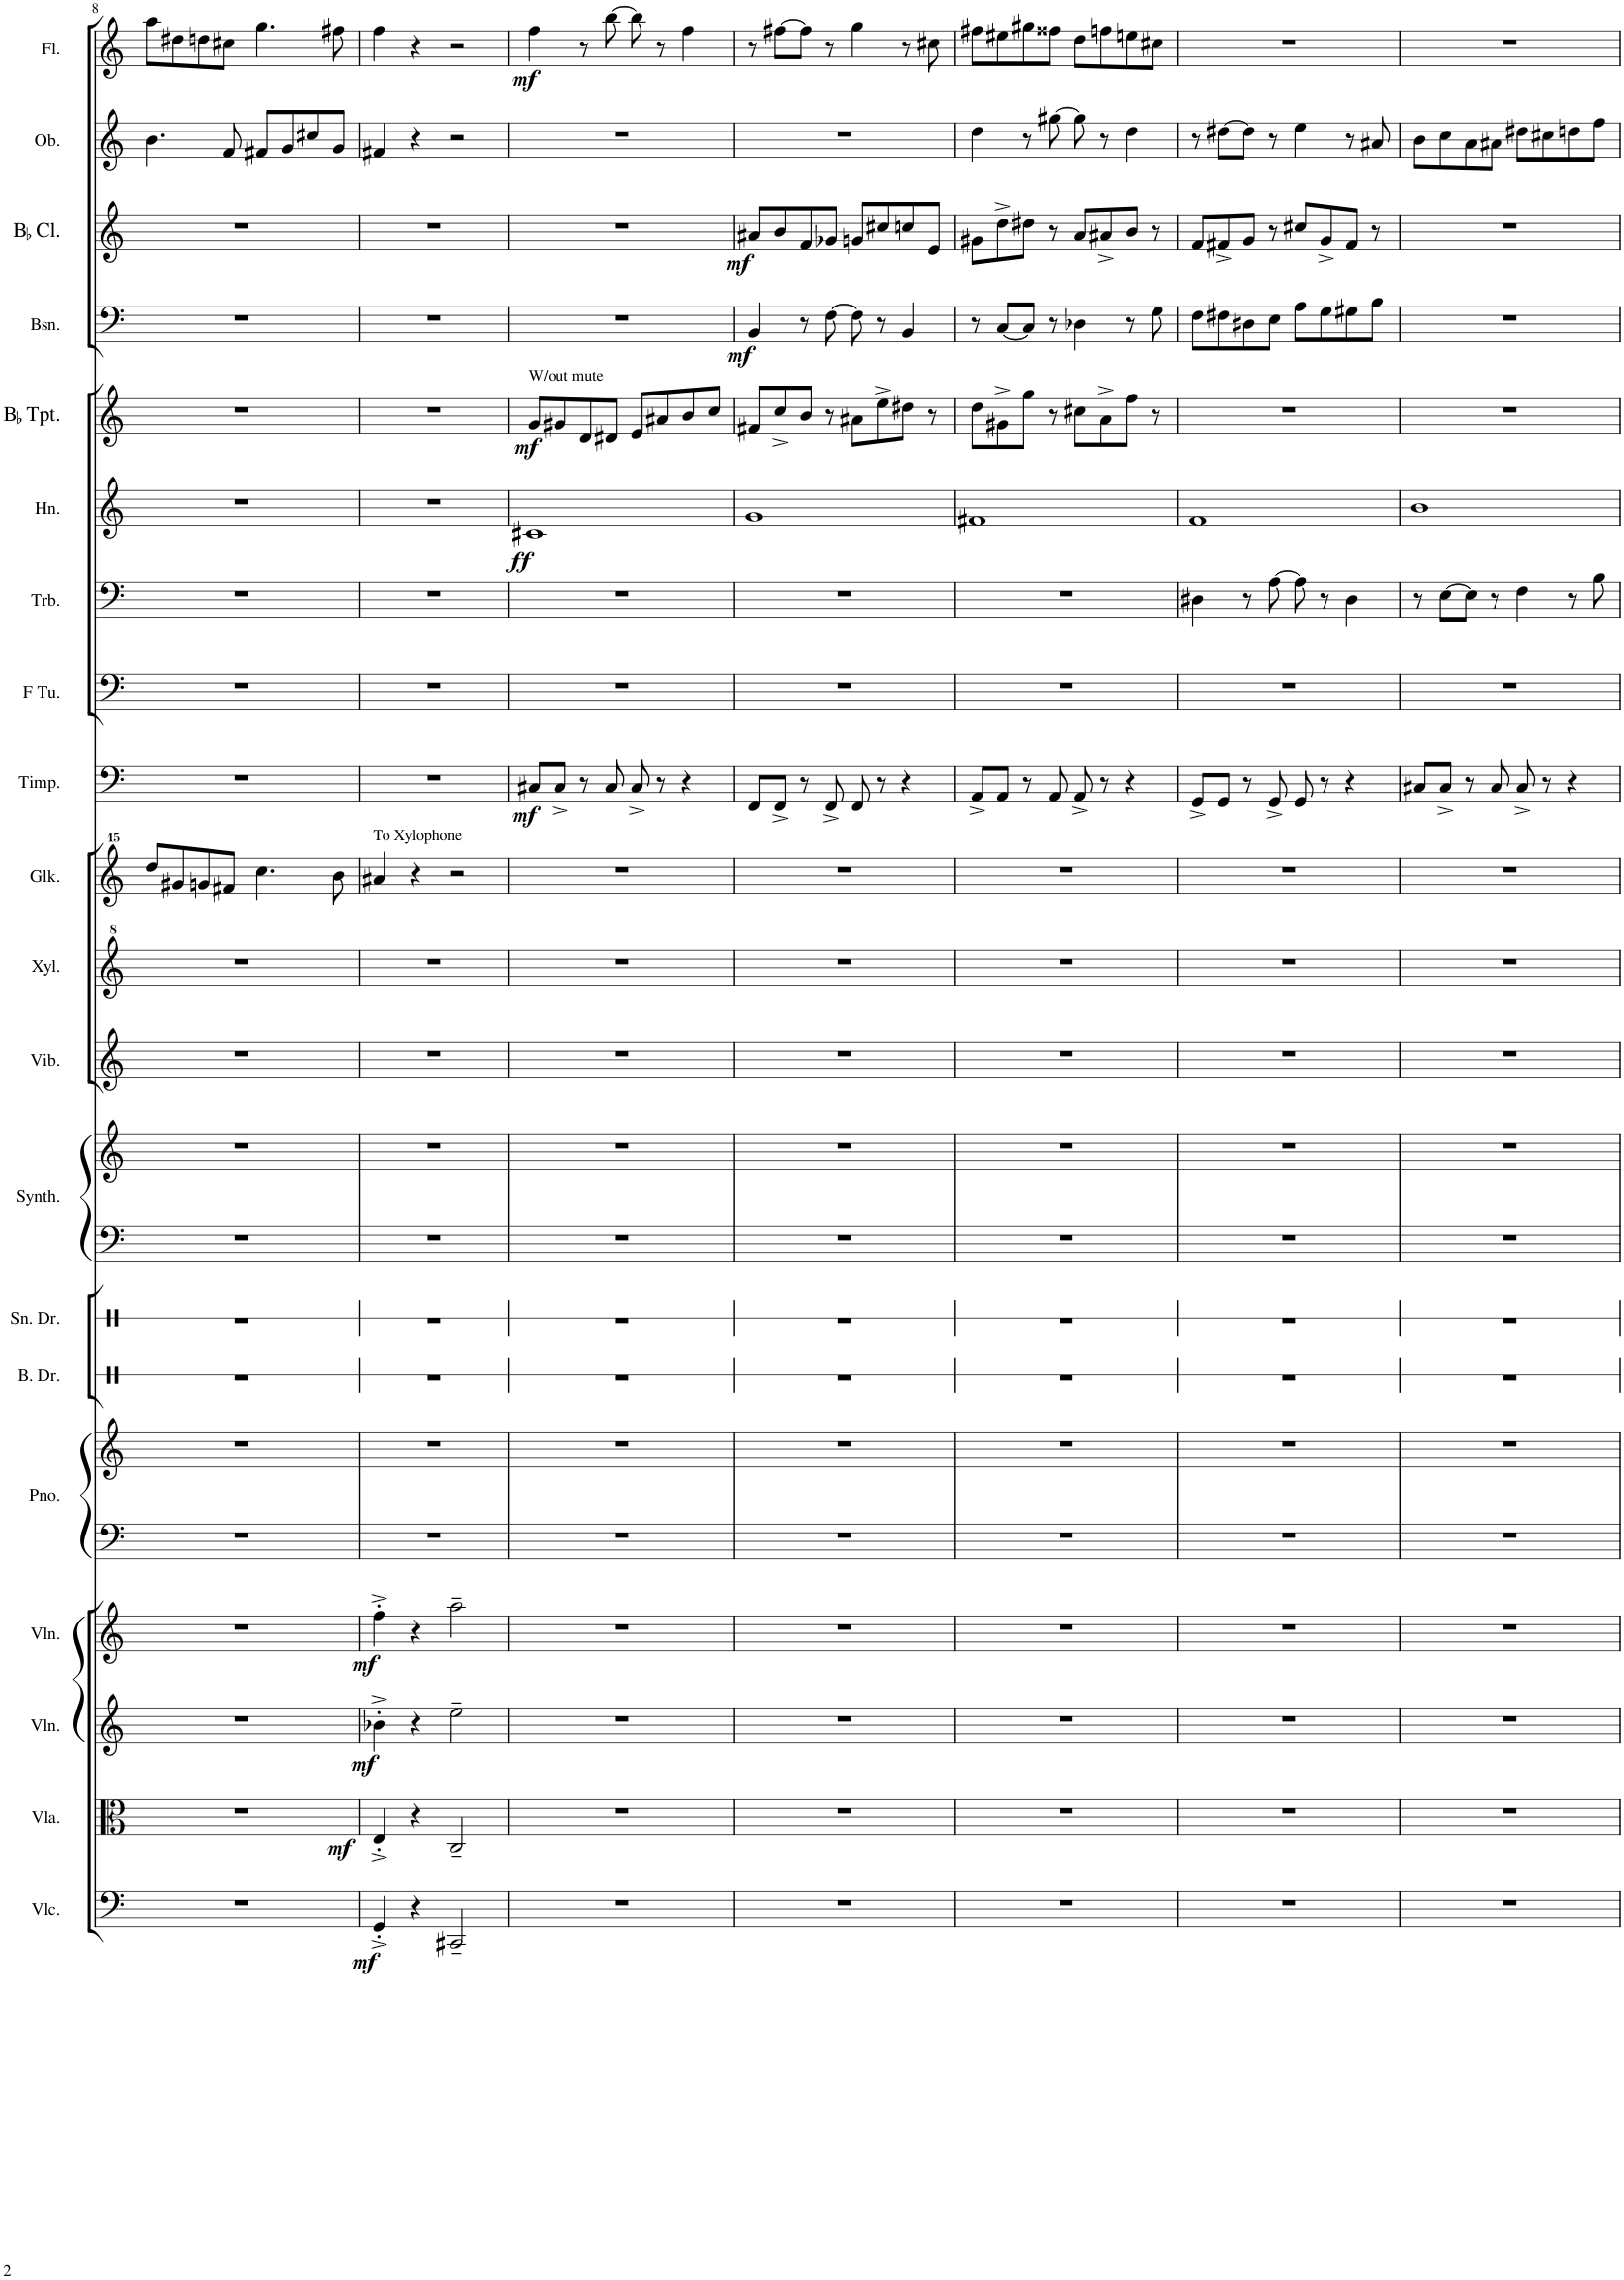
**kern	**dynam	**kern	**dynam	**kern	**dynam	**kern	**dynam	**kern	**kern	**kern	**kern	**kern	**kern	**kern	**kern	**kern	**kern	**dynam	**kern	**kern	**kern	**dynam	**kern	**dynam	**kern	**dynam	**kern	**dynam	**kern	**kern	**dynam
*part20	*part20	*part19	*part19	*part18	*part18	*part17	*part17	*part16	*part16	*part15	*part14	*part13	*part13	*part12	*part11	*part10	*part9	*part9	*part8	*part7	*part6	*part6	*part5	*part5	*part4	*part4	*part3	*part3	*part2	*part1	*part1
*staff22	*staff22	*staff21	*staff21	*staff20	*staff20	*staff19	*staff19	*staff18	*staff17	*staff16	*staff15	*staff14	*staff13	*staff12	*staff11	*staff10	*staff9	*staff9	*staff8	*staff7	*staff6	*staff6	*staff5	*staff5	*staff4	*staff4	*staff3	*staff3	*staff2	*staff1	*staff1
*I"Violoncello	*	*I"Viola	*	*I"Violin	*	*I"Violin	*	*I"Piano	*	*I"Bass Drum	*I"Snare Drum	*I"Keyboard Synthesizer	*	*I"Vibraphone	*I"Xylophone	*I"Mallets (One Player) Glockenspiel	*I"Timpani	*	*I"F Tuba	*I"Trombone	*I"Horn	*	*I"BaccidentalFlat Trumpet	*	*I"Bassoon	*	*I"BaccidentalFlat Clarinet	*	*I"Oboe	*I"Flute	*
*I'Vlc.	*	*I'Vla.	*	*I'Vln.	*	*I'Vln.	*	*I'Pno.	*	*I'B. Dr.	*I'Sn. Dr.	*I'Synth.	*	*I'Vib.	*I'Xyl.	*I'Glk.	*I'Timp.	*	*I'F Tu.	*I'Trb.	*I'Hn.	*	*I'BaccidentalFlat Tpt.	*	*I'Bsn.	*	*I'BaccidentalFlat Cl.	*	*I'Ob.	*I'Fl.	*
!!LO:PB:g=z
*clefF4	*	*clefC3	*	*clefG2	*	*clefG2	*	*clefF4	*clefG2	*clefX	*clefX	*clefF4	*clefG2	*clefG2	*clefG^2	*clefG^^2	*clefF4	*	*clefF4	*clefF4	*clefG2	*	*clefG2	*	*clefF4	*	*clefG2	*	*clefG2	*clefG2	*
*	*	*	*	*	*	*	*	*	*	*	*	*	*	*	*	*	*	*	*	*	*ITrd4c7	*	*ITrd1c2	*	*	*	*ITrd1c2	*	*	*	*
*k[]	*	*k[]	*	*k[]	*	*k[]	*	*k[]	*k[]	*k[]	*k[]	*k[]	*k[]	*k[]	*k[]	*k[]	*k[]	*	*k[]	*k[]	*k[]	*	*k[]	*	*k[]	*	*k[]	*	*k[]	*k[]	*
*M4/4	*	*M4/4	*	*M4/4	*	*M4/4	*	*M4/4	*M4/4	*M4/4	*M4/4	*M4/4	*M4/4	*M4/4	*M4/4	*M4/4	*M4/4	*	*M4/4	*M4/4	*M4/4	*	*M4/4	*	*M4/4	*	*M4/4	*	*M4/4	*M4/4	*
=8	=8	=8	=8	=8	=8	=8	=8	=8	=8	=8	=8	=8	=8	=8	=8	=8	=8	=8	=8	=8	=8	=8	=8	=8	=8	=8	=8	=8	=8	=8	=8
1r	.	1r	.	1r	.	1r	.	1r	1r	1r	1r	1r	1r	1r	1r	8dddd/L	1r	.	1r	1r	1r	.	1r	.	1r	.	1r	.	4.b\	8aa\L	.
.	.	.	.	.	.	.	.	.	.	.	.	.	.	.	.	8ggg#X/	.	.	.	.	.	.	.	.	.	.	.	.	.	8dd#X\	.
.	.	.	.	.	.	.	.	.	.	.	.	.	.	.	.	8gggn/	.	.	.	.	.	.	.	.	.	.	.	.	.	8ddn\	.
.	.	.	.	.	.	.	.	.	.	.	.	.	.	.	.	8fff#X/J	.	.	.	.	.	.	.	.	.	.	.	.	8f/	8cc#X\J	.
.	.	.	.	.	.	.	.	.	.	.	.	.	.	.	.	4.cccc\	.	.	.	.	.	.	.	.	.	.	.	.	8f#X/L	4.gg\	.
.	.	.	.	.	.	.	.	.	.	.	.	.	.	.	.	.	.	.	.	.	.	.	.	.	.	.	.	.	8g/	.	.
.	.	.	.	.	.	.	.	.	.	.	.	.	.	.	.	.	.	.	.	.	.	.	.	.	.	.	.	.	8cc#X/	.	.
.	.	.	.	.	.	.	.	.	.	.	.	.	.	.	.	8bbb\	.	.	.	.	.	.	.	.	.	.	.	.	8g/J	8ff#X\	.
=9	=9	=9	=9	=9	=9	=9	=9	=9	=9	=9	=9	=9	=9	=9	=9	=9	=9	=9	=9	=9	=9	=9	=9	=9	=9	=9	=9	=9	=9	=9	=9
!	!	!	!	!	!	!	!	!	!	!	!	!	!	!	!	!LO:TX:a:t=To Xylophone	!	!	!	!	!	!	!	!	!	!	!	!	!	!	!
!	!LO:DY:b	!	!LO:DY:b	!	!LO:DY:b	!	!LO:DY:b	!	!	!	!	!	!	!	!	!	!	!	!	!	!	!	!	!	!	!	!	!	!	!	!
4GG'^/	mf	4E'^/	mf	4b-X'^\	mf	4ff'^\	mf	1r	1r	1r	1r	1r	1r	1r	1r	4aaa#X/	1r	.	1r	1r	1r	.	1r	.	1r	.	1r	.	4f#X/	4ff\	.
4r	.	4r	.	4r	.	4r	.	.	.	.	.	.	.	.	.	4r	.	.	.	.	.	.	.	.	.	.	.	.	4r	4r	.
2CC#X~/	.	2C~/	.	2ee~\	.	2aa~\	.	.	.	.	.	.	.	.	.	2r	.	.	.	.	.	.	.	.	.	.	.	.	2r	2r	.
=10	=10	=10	=10	=10	=10	=10	=10	=10	=10	=10	=10	=10	=10	=10	=10	=10	=10	=10	=10	=10	=10	=10	=10	=10	=10	=10	=10	=10	=10	=10	=10
!	!	!	!	!	!	!	!	!	!	!	!	!	!	!	!	!	!	!	!	!	!	!	!LO:TX:a:t=W/out mute	!	!	!	!	!	!	!	!
!	!	!	!	!	!	!	!	!	!	!	!	!	!	!	!	!	!	!LO:DY:b	!	!	!	!LO:DY:b	!	!LO:DY:b	!	!	!	!	!	!	!LO:DY:b
1r	.	1r	.	1r	.	1r	.	1r	1r	1r	1r	1r	1r	1r	1r	1r	8C#X/L	mf	1r	1r	1c#X	ff	8g/L	mf	1r	.	1r	.	1r	4ff\	mf
.	.	.	.	.	.	.	.	.	.	.	.	.	.	.	.	.	8C#^/J	.	.	.	.	.	8g#X/	.	.	.	.	.	.	.	.
.	.	.	.	.	.	.	.	.	.	.	.	.	.	.	.	.	8r	.	.	.	.	.	8d/	.	.	.	.	.	.	8r	.
.	.	.	.	.	.	.	.	.	.	.	.	.	.	.	.	.	8C#/	.	.	.	.	.	8d#X/J	.	.	.	.	.	.	[8bb\	.
.	.	.	.	.	.	.	.	.	.	.	.	.	.	.	.	.	8C#^/	.	.	.	.	.	8e/L	.	.	.	.	.	.	8bb\]	.
.	.	.	.	.	.	.	.	.	.	.	.	.	.	.	.	.	8r	.	.	.	.	.	8a#X/	.	.	.	.	.	.	8r	.
.	.	.	.	.	.	.	.	.	.	.	.	.	.	.	.	.	4r	.	.	.	.	.	8b/	.	.	.	.	.	.	4ff\	.
.	.	.	.	.	.	.	.	.	.	.	.	.	.	.	.	.	.	.	.	.	.	.	8cc/J	.	.	.	.	.	.	.	.
=11	=11	=11	=11	=11	=11	=11	=11	=11	=11	=11	=11	=11	=11	=11	=11	=11	=11	=11	=11	=11	=11	=11	=11	=11	=11	=11	=11	=11	=11	=11	=11
!	!	!	!	!	!	!	!	!	!	!	!	!	!	!	!	!	!	!	!	!	!	!	!	!	!	!LO:DY:b	!	!LO:DY:b	!	!	!
1r	.	1r	.	1r	.	1r	.	1r	1r	1r	1r	1r	1r	1r	1r	1r	8FF/L	.	1r	1r	1g	.	8f#X/L	.	4BB/	mf	8a#X/L	mf	1r	8r	.
.	.	.	.	.	.	.	.	.	.	.	.	.	.	.	.	.	8FF^/J	.	.	.	.	.	8cc^/	.	.	.	8b/	.	.	[8ff#X\L	.
.	.	.	.	.	.	.	.	.	.	.	.	.	.	.	.	.	8r	.	.	.	.	.	8b/J	.	8r	.	8f/	.	.	8ff#\J]	.
.	.	.	.	.	.	.	.	.	.	.	.	.	.	.	.	.	8FF^/	.	.	.	.	.	8r	.	[8F\	.	8g-X/J	.	.	8r	.
.	.	.	.	.	.	.	.	.	.	.	.	.	.	.	.	.	8FF/	.	.	.	.	.	8a#X\L	.	8F\]	.	8gn/L	.	.	4gg\	.
.	.	.	.	.	.	.	.	.	.	.	.	.	.	.	.	.	8r	.	.	.	.	.	8ee^\	.	8r	.	8cc#X/	.	.	.	.
.	.	.	.	.	.	.	.	.	.	.	.	.	.	.	.	.	4r	.	.	.	.	.	8dd#X\J	.	4BB/	.	8ccn/	.	.	8r	.
.	.	.	.	.	.	.	.	.	.	.	.	.	.	.	.	.	.	.	.	.	.	.	8r	.	.	.	8e/J	.	.	8cc#X\	.
=12	=12	=12	=12	=12	=12	=12	=12	=12	=12	=12	=12	=12	=12	=12	=12	=12	=12	=12	=12	=12	=12	=12	=12	=12	=12	=12	=12	=12	=12	=12	=12
1r	.	1r	.	1r	.	1r	.	1r	1r	1r	1r	1r	1r	1r	1r	1r	8AA^/L	.	1r	1r	1f#X	.	8dd\L	.	8r	.	8g#X\L	.	4dd\	8ff#X\L	.
.	.	.	.	.	.	.	.	.	.	.	.	.	.	.	.	.	8AA/J	.	.	.	.	.	8g#X^\	.	[8C/L	.	8dd^\	.	.	8ee#X\	.
.	.	.	.	.	.	.	.	.	.	.	.	.	.	.	.	.	8r	.	.	.	.	.	8gg\J	.	8C/J]	.	8dd#X\J	.	8r	8gg#X\	.
.	.	.	.	.	.	.	.	.	.	.	.	.	.	.	.	.	8AA/	.	.	.	.	.	8r	.	8r	.	8r	.	[8gg#X\	8ff##X\J	.
.	.	.	.	.	.	.	.	.	.	.	.	.	.	.	.	.	8AA^/	.	.	.	.	.	8cc#X\L	.	4D-X\	.	8a/L	.	8gg#\]	8dd\L	.
.	.	.	.	.	.	.	.	.	.	.	.	.	.	.	.	.	8r	.	.	.	.	.	8a^\	.	.	.	8a#X^/	.	8r	8ffn\	.
.	.	.	.	.	.	.	.	.	.	.	.	.	.	.	.	.	4r	.	.	.	.	.	8ff\J	.	8r	.	8b/J	.	4dd\	8een\	.
.	.	.	.	.	.	.	.	.	.	.	.	.	.	.	.	.	.	.	.	.	.	.	8r	.	8G\	.	8r	.	.	8cc#X\J	.
=13	=13	=13	=13	=13	=13	=13	=13	=13	=13	=13	=13	=13	=13	=13	=13	=13	=13	=13	=13	=13	=13	=13	=13	=13	=13	=13	=13	=13	=13	=13	=13
1r	.	1r	.	1r	.	1r	.	1r	1r	1r	1r	1r	1r	1r	1r	1r	8GG^/L	.	1r	4D#X\	1f	.	1r	.	8F\L	.	8f/L	.	8r	1r	.
.	.	.	.	.	.	.	.	.	.	.	.	.	.	.	.	.	8GG/J	.	.	.	.	.	.	.	8F#X\	.	8f#X^/	.	[8dd#X\L	.	.
.	.	.	.	.	.	.	.	.	.	.	.	.	.	.	.	.	8r	.	.	8r	.	.	.	.	8D#X\	.	8g/J	.	8dd#\J]	.	.
.	.	.	.	.	.	.	.	.	.	.	.	.	.	.	.	.	8GG^/	.	.	[8A\	.	.	.	.	8E\J	.	8r	.	8r	.	.
.	.	.	.	.	.	.	.	.	.	.	.	.	.	.	.	.	8GG/	.	.	8A\]	.	.	.	.	8A\L	.	8cc#X/L	.	4ee\	.	.
.	.	.	.	.	.	.	.	.	.	.	.	.	.	.	.	.	8r	.	.	8r	.	.	.	.	8G\	.	8g^/	.	.	.	.
.	.	.	.	.	.	.	.	.	.	.	.	.	.	.	.	.	4r	.	.	4D#\	.	.	.	.	8G#X\	.	8f#/J	.	8r	.	.
.	.	.	.	.	.	.	.	.	.	.	.	.	.	.	.	.	.	.	.	.	.	.	.	.	8B\J	.	8r	.	8a#X/	.	.
=14	=14	=14	=14	=14	=14	=14	=14	=14	=14	=14	=14	=14	=14	=14	=14	=14	=14	=14	=14	=14	=14	=14	=14	=14	=14	=14	=14	=14	=14	=14	=14
1r	.	1r	.	1r	.	1r	.	1r	1r	1r	1r	1r	1r	1r	1r	1r	8C#X/L	.	1r	8r	1b	.	1r	.	1r	.	1r	.	8b\L	1r	.
.	.	.	.	.	.	.	.	.	.	.	.	.	.	.	.	.	8C#^/J	.	.	[8E\L	.	.	.	.	.	.	.	.	8cc\	.	.
.	.	.	.	.	.	.	.	.	.	.	.	.	.	.	.	.	8r	.	.	8E\J]	.	.	.	.	.	.	.	.	8a\	.	.
.	.	.	.	.	.	.	.	.	.	.	.	.	.	.	.	.	8C#/	.	.	8r	.	.	.	.	.	.	.	.	8a#X\J	.	.
.	.	.	.	.	.	.	.	.	.	.	.	.	.	.	.	.	8C#^/	.	.	4F\	.	.	.	.	.	.	.	.	8dd#X\L	.	.
.	.	.	.	.	.	.	.	.	.	.	.	.	.	.	.	.	8r	.	.	.	.	.	.	.	.	.	.	.	8cc#X\	.	.
.	.	.	.	.	.	.	.	.	.	.	.	.	.	.	.	.	4r	.	.	8r	.	.	.	.	.	.	.	.	8ddn\	.	.
.	.	.	.	.	.	.	.	.	.	.	.	.	.	.	.	.	.	.	.	8B\	.	.	.	.	.	.	.	.	8ff\J	.	.
=	=	=	=	=	=	=	=	=	=	=	=	=	=	=	=	=	=	=	=	=	=	=	=	=	=	=	=	=	=	=	=
*-	*-	*-	*-	*-	*-	*-	*-	*-	*-	*-	*-	*-	*-	*-	*-	*-	*-	*-	*-	*-	*-	*-	*-	*-	*-	*-	*-	*-	*-	*-	*-
